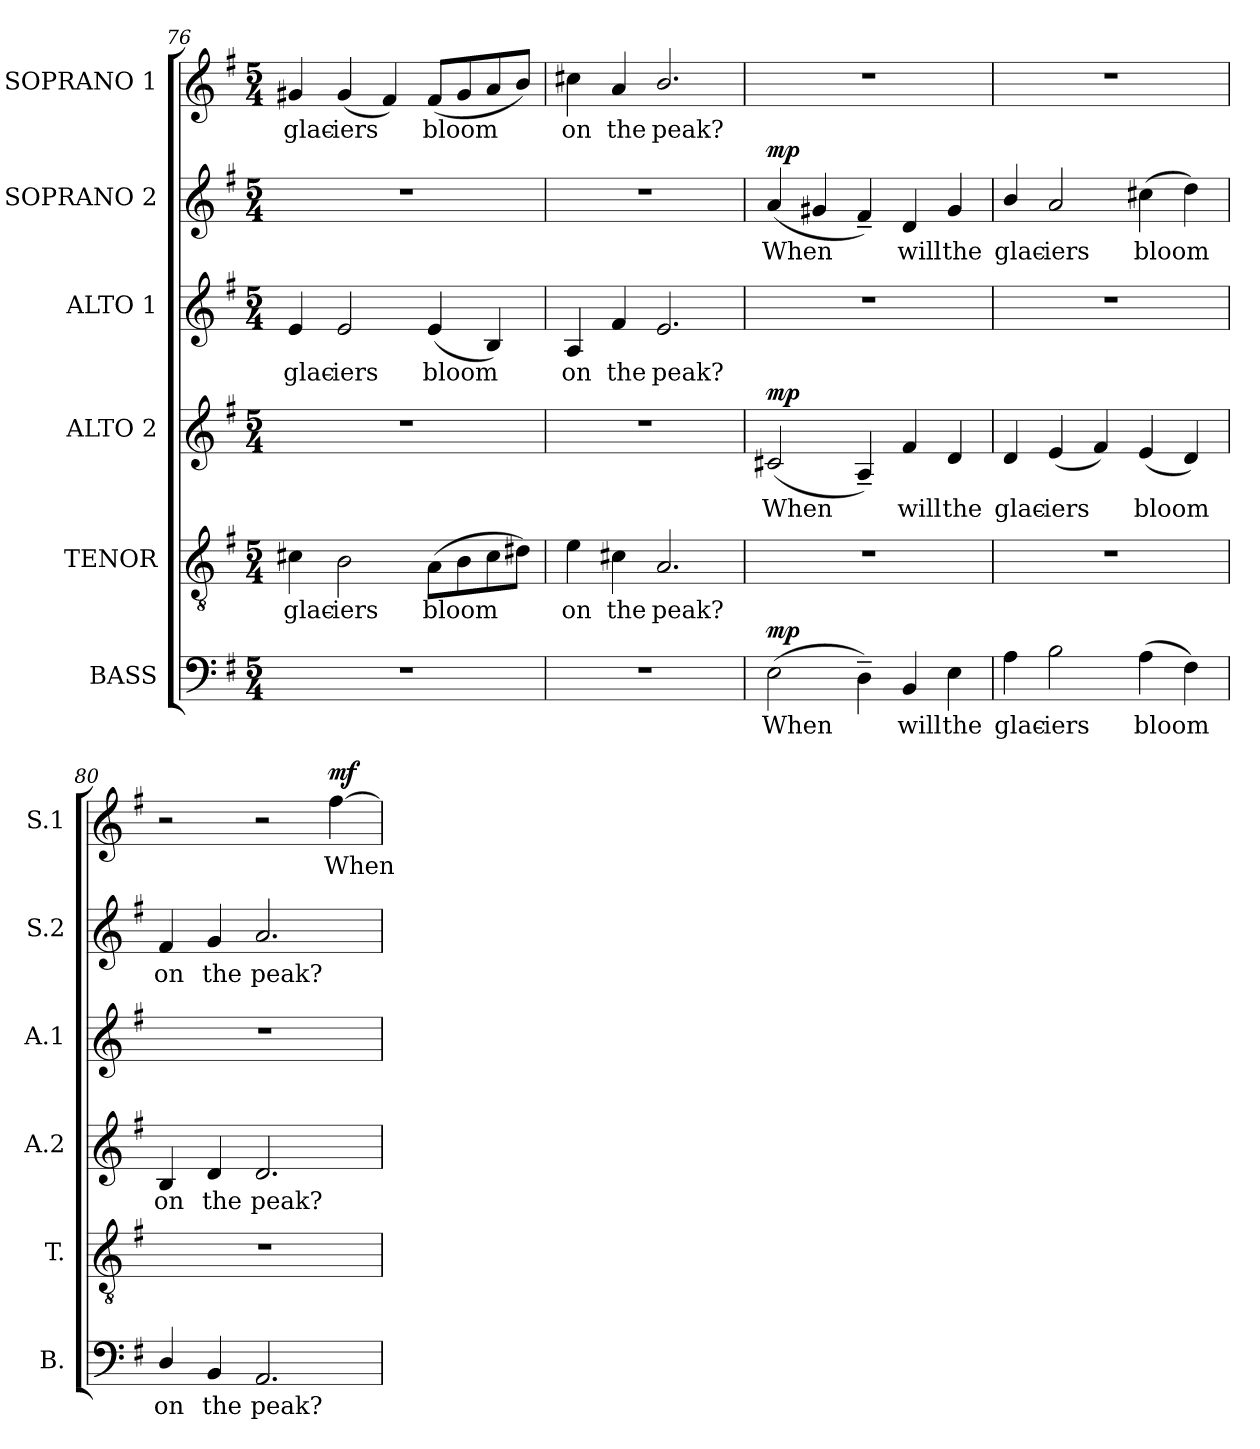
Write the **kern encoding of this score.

**kern	**text	**dynam	**kern	**text	**kern	**text	**dynam	**kern	**text	**kern	**text	**dynam	**kern	**text	**dynam
*part6	*part6	*part6	*part5	*part5	*part4	*part4	*part4	*part3	*part3	*part2	*part2	*part2	*part1	*part1	*part1
*staff6	*staff6	*staff6	*staff5	*staff5	*staff4	*staff4	*staff4	*staff3	*staff3	*staff2	*staff2	*staff2	*staff1	*staff1	*staff1
*I"BASS	*	*	*I"TENOR	*	*I"ALTO 2	*	*	*I"ALTO 1	*	*I"SOPRANO 2	*	*	*I"SOPRANO 1	*	*
*I'B.	*	*	*I'T.	*	*I'A.2	*	*	*I'A.1	*	*I'S.2	*	*	*I'S.1	*	*
!!LO:LB:g=z
*clefF4	*	*	*clefGv2	*	*clefG2	*	*	*clefG2	*	*clefG2	*	*	*clefG2	*	*
*	*	*	*ITrd7c12	*	*	*	*	*	*	*	*	*	*	*	*
*k[f#]	*	*	*k[f#]	*	*k[f#]	*	*	*k[f#]	*	*k[f#]	*	*	*k[f#]	*	*
*G:	*	*	*G:	*	*G:	*	*	*G:	*	*G:	*	*	*G:	*	*
*M5/4	*	*	*M5/4	*	*M5/4	*	*	*M5/4	*	*M5/4	*	*	*M5/4	*	*
=76	=76	=76	=76	=76	=76	=76	=76	=76	=76	=76	=76	=76	=76	=76	=76
!LO:N:vis=1	!	!	!	!	!	!	!	!	!	!	!	!	!	!	!
!	!	!	!	!LO:LY:b:color=#000000	!LO:N:vis=1	!	!	!	!	!	!	!	!	!	!
!	!	!	!	!	!	!	!	!	!LO:LY:b:color=#000000	!LO:N:vis=1	!	!	!	!	!
!	!	!	!	!	!	!	!	!	!	!	!	!	!	!LO:LY:b:color=#000000	!
4%5r	.	.	4C#Xi\	glac-	4%5r	.	.	4ei/	glac-	4%5r	.	.	4g#Xi/	glac-	.
!	!	!	!	!LO:LY:b:color=#000000	!	!	!	!	!	!	!	!	!	!	!
!	!	!	!	!	!	!	!	!	!LO:LY:b:color=#000000	!	!	!	!	!	!
!	!	!	!	!	!	!	!	!	!	!	!	!	!	!LO:LY:b:color=#000000	!
.	.	.	2BBi\	-iers	.	.	.	2ei/	-iers	.	.	.	(4g#i/	-iers	.
.	.	.	.	.	.	.	.	.	.	.	.	.	4f#i/)	.	.
!	!	!	!	!LO:LY:b:color=#000000	!	!	!	!	!	!	!	!	!	!	!
!	!	!	!	!	!	!	!	!	!LO:LY:b:color=#000000	!	!	!	!	!	!
!	!	!	!	!	!	!	!	!	!	!	!	!	!	!LO:LY:b:color=#000000	!
.	.	.	(8AAi\L	bloom	.	.	.	(4ei/	bloom	.	.	.	(8f#i/L	bloom	.
.	.	.	8BBi\	.	.	.	.	.	.	.	.	.	8g#i/	.	.
.	.	.	8C#i\	.	.	.	.	4Bi/)	.	.	.	.	8ai/	.	.
.	.	.	8D#Xi\J)	.	.	.	.	.	.	.	.	.	8bi/J)	.	.
=77	=77	=77	=77	=77	=77	=77	=77	=77	=77	=77	=77	=77	=77	=77	=77
!LO:N:vis=1	!	!	!	!	!	!	!	!	!	!	!	!	!	!	!
!	!	!	!	!LO:LY:b:color=#000000	!LO:N:vis=1	!	!	!	!	!	!	!	!	!	!
!	!	!	!	!	!	!	!	!	!LO:LY:b:color=#000000	!LO:N:vis=1	!	!	!	!	!
!	!	!	!	!	!	!	!	!	!	!	!	!	!	!LO:LY:b:color=#000000	!
4%5r	.	.	4Ei\	on	4%5r	.	.	4Ai/	on	4%5r	.	.	4cc#Xi\	on	.
!	!	!	!	!LO:LY:b:color=#000000	!	!	!	!	!	!	!	!	!	!	!
!	!	!	!	!	!	!	!	!	!LO:LY:b:color=#000000	!	!	!	!	!	!
!	!	!	!	!	!	!	!	!	!	!	!	!	!	!LO:LY:b:color=#000000	!
.	.	.	4C#Xi\	the	.	.	.	4f#i/	the	.	.	.	4ai/	the	.
!	!	!	!	!LO:LY:b:color=#000000	!	!	!	!	!	!	!	!	!	!	!
!	!	!	!	!	!	!	!	!	!LO:LY:b:color=#000000	!	!	!	!	!	!
!	!	!	!	!	!	!	!	!	!	!	!	!	!	!LO:LY:b:color=#000000	!
.	.	.	2.AAi/	peak?	.	.	.	2.ei/	peak?	.	.	.	2.bi/	peak?	.
=78	=78	=78	=78	=78	=78	=78	=78	=78	=78	=78	=78	=78	=78	=78	=78
!	!LO:LY:b:color=#000000	!	!LO:N:vis=1	!	!	!	!	!	!	!	!	!	!	!	!
!	!	!	!	!	!	!LO:LY:b:color=#000000	!	!LO:N:vis=1	!	!	!	!	!	!	!
!	!	!	!	!	!	!	!	!	!	!	!LO:LY:b:color=#000000	!	!LO:N:vis=1	!	!
(2Ei\	When	mp	4%5r	.	(2c#Xi/	When	mp	4%5r	.	(4ai/	When	mp	4%5r	.	.
.	.	.	.	.	.	.	.	.	.	4g#Xi/	.	.	.	.	.
4D~i\)	.	.	.	.	4A~i/)	.	.	.	.	4f#~i/)	.	.	.	.	.
!	!LO:LY:b:color=#000000	!	!	!	!	!	!	!	!	!	!	!	!	!	!
!	!	!	!	!	!	!LO:LY:b:color=#000000	!	!	!	!	!	!	!	!	!
!	!	!	!	!	!	!	!	!	!	!	!LO:LY:b:color=#000000	!	!	!	!
4BBi/	will	.	.	.	4f#i/	will	.	.	.	4di/	will	.	.	.	.
!	!LO:LY:b:color=#000000	!	!	!	!	!	!	!	!	!	!	!	!	!	!
!	!	!	!	!	!	!LO:LY:b:color=#000000	!	!	!	!	!	!	!	!	!
!	!	!	!	!	!	!	!	!	!	!	!LO:LY:b:color=#000000	!	!	!	!
4Ei\	the	.	.	.	4di/	the	.	.	.	4g#i/	the	.	.	.	.
=79	=79	=79	=79	=79	=79	=79	=79	=79	=79	=79	=79	=79	=79	=79	=79
!	!LO:LY:b:color=#000000	!	!LO:N:vis=1	!	!	!	!	!	!	!	!	!	!	!	!
!	!	!	!	!	!	!LO:LY:b:color=#000000	!	!LO:N:vis=1	!	!	!	!	!	!	!
!	!	!	!	!	!	!	!	!	!	!	!LO:LY:b:color=#000000	!	!LO:N:vis=1	!	!
4Ai\	glac-	.	4%5r	.	4di/	glac-	.	4%5r	.	4bi/	glac-	.	4%5r	.	.
!	!LO:LY:b:color=#000000	!	!	!	!	!	!	!	!	!	!	!	!	!	!
!	!	!	!	!	!	!LO:LY:b:color=#000000	!	!	!	!	!	!	!	!	!
!	!	!	!	!	!	!	!	!	!	!	!LO:LY:b:color=#000000	!	!	!	!
2Bi\	-iers	.	.	.	(4ei/	-iers	.	.	.	2ai/	-iers	.	.	.	.
.	.	.	.	.	4f#i/)	.	.	.	.	.	.	.	.	.	.
!	!LO:LY:b:color=#000000	!	!	!	!	!	!	!	!	!	!	!	!	!	!
!	!	!	!	!	!	!LO:LY:b:color=#000000	!	!	!	!	!	!	!	!	!
!	!	!	!	!	!	!	!	!	!	!	!LO:LY:b:color=#000000	!	!	!	!
(4Ai\	bloom	.	.	.	(4ei/	bloom	.	.	.	(4cc#Xi\	bloom	.	.	.	.
4F#i\)	.	.	.	.	4di/)	.	.	.	.	4ddi\)	.	.	.	.	.
=80	=80	=80	=80	=80	=80	=80	=80	=80	=80	=80	=80	=80	=80	=80	=80
!	!LO:LY:b:color=#000000	!	!LO:N:vis=1	!	!	!	!	!	!	!	!	!	!	!	!
!	!	!	!	!	!	!LO:LY:b:color=#000000	!	!LO:N:vis=1	!	!	!	!	!	!	!
!	!	!	!	!	!	!	!	!	!	!	!LO:LY:b:color=#000000	!	!	!	!
4Di/	on	.	4%5r	.	4Bi/	on	.	4%5r	.	4f#i/	on	.	2r	.	.
!	!LO:LY:b:color=#000000	!	!	!	!	!	!	!	!	!	!	!	!	!	!
!	!	!	!	!	!	!LO:LY:b:color=#000000	!	!	!	!	!	!	!	!	!
!	!	!	!	!	!	!	!	!	!	!	!LO:LY:b:color=#000000	!	!	!	!
4BBi/	the	.	.	.	4di/	the	.	.	.	4gi/	the	.	.	.	.
!	!LO:LY:b:color=#000000	!	!	!	!	!	!	!	!	!	!	!	!	!	!
!	!	!	!	!	!	!LO:LY:b:color=#000000	!	!	!	!	!	!	!	!	!
!	!	!	!	!	!	!	!	!	!	!	!LO:LY:b:color=#000000	!	!	!	!
2.AAi/	peak?	.	.	.	2.di/	peak?	.	.	.	2.ai/	peak?	.	2r	.	.
!	!	!	!	!	!	!	!	!	!	!	!	!	!	!LO:LY:b:color=#000000	!
.	.	.	.	.	.	.	.	.	.	.	.	.	[4ff#i\	When	mf
=	=	=	=	=	=	=	=	=	=	=	=	=	=	=	=
*-	*-	*-	*-	*-	*-	*-	*-	*-	*-	*-	*-	*-	*-	*-	*-
